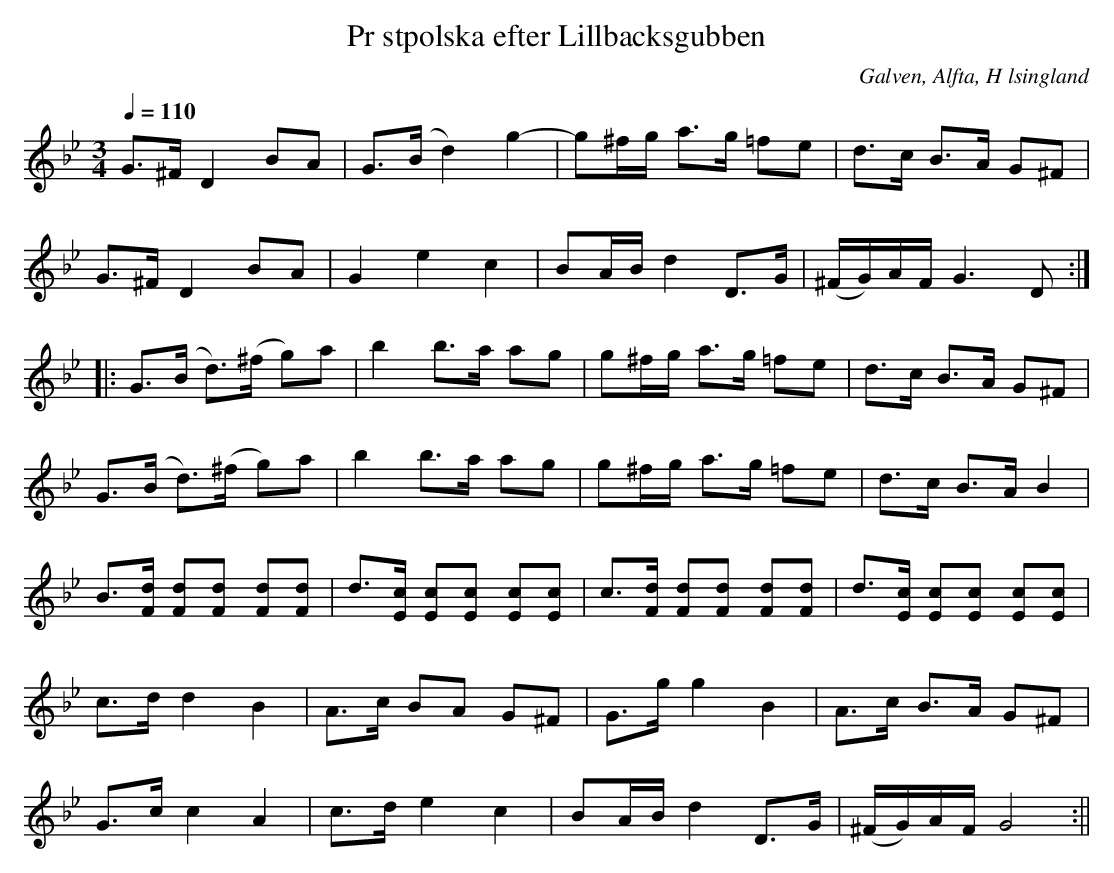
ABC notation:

X:1
T:Pr stpolska efter Lillbacksgubben
O:Galven, Alfta, H lsingland
M:3/4
L:1/8
Q:1/4=110
K:Gm
G>^F   D2       BA         | G>(B   d2)      g2-       | g^f/g/ a>g =fe | d>c         B>A G^F  |
G>^F   D2       BA         | G2     e2       c2           | BA/B/  d2 D>G  | (^F/G/)A/F/ G3 D  ::
G>(B   d>)(^f   g)a        | b2     b>a      ag         | g^f/g/ a>g =fe | d>c         B>A G^F  |
G>(B   d>)(^f   g)a        | b2     b>a      ag         | g^f/g/ a>g =fe | d>c         B>A B2   |
B>[Fd] [Fd][Fd] [Fd][Fd] | d>[Ec] [Ec][Ec] [Ec][Ec] | \
c>[Fd] [Fd][Fd] [Fd][Fd] | d>[Ec] [Ec][Ec] [Ec][Ec] |
c>d    d2       B2           | A>c    BA       G^F       | G>g    g2 B2     | A>c         B>A G^F  |
G>c    c2       A2           | c>d    e2       c2        | BA/B/  d2 D>G   | (^F/G/)A/F/ G4      :||
